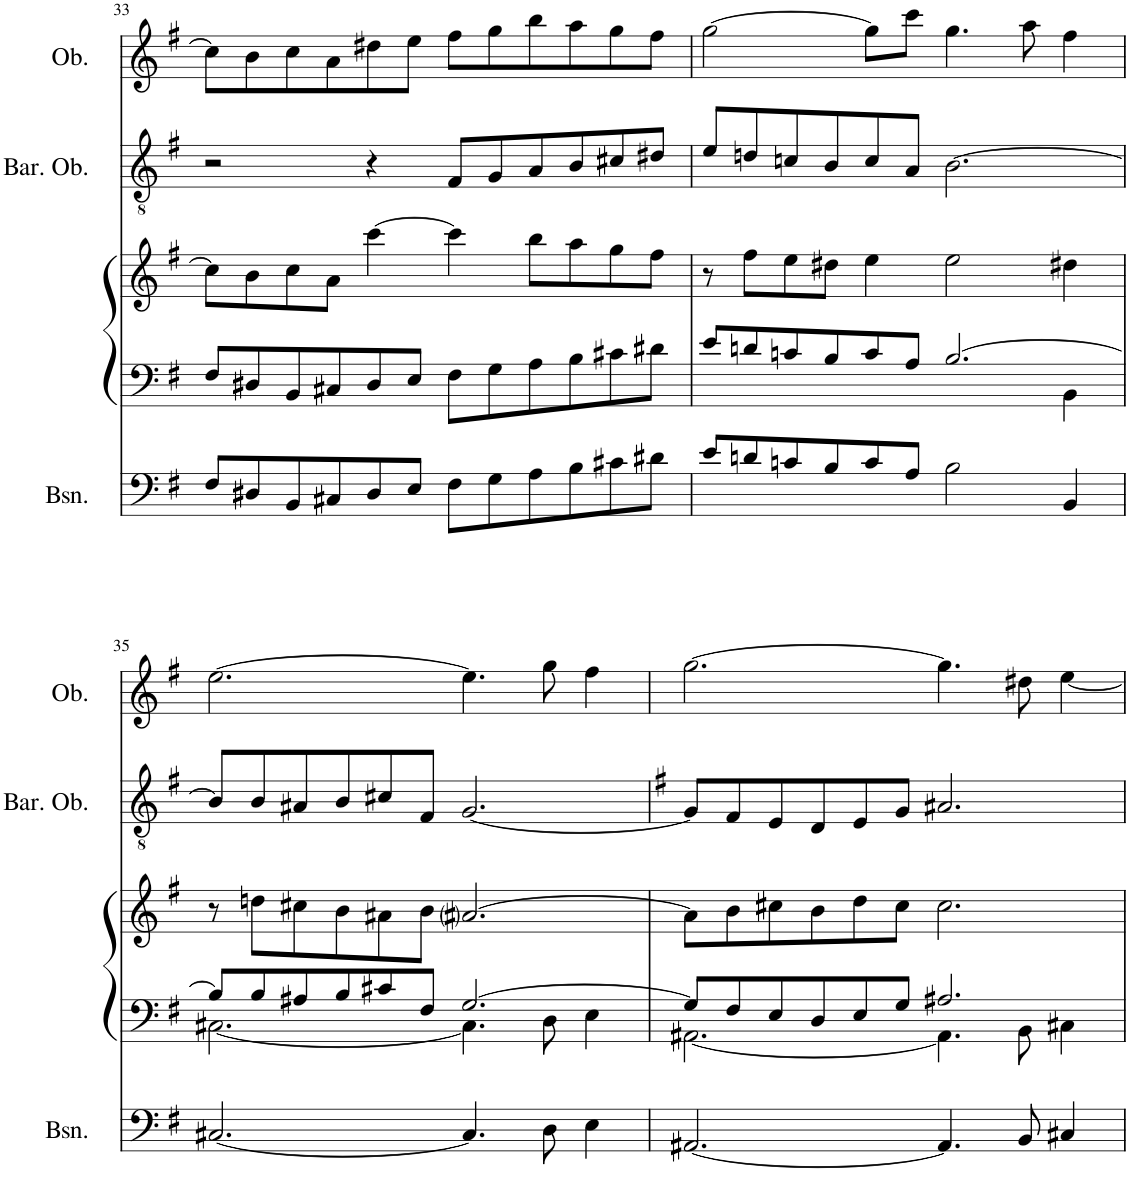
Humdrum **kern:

**kern	**kern	**kern	**kern	**kern	**kern
*part5	*part4	*part4	*part3	*part2	*part1
*staff6	*staff5	*staff4	*staff3	*staff2	*staff1
*I"Bassoon	*I"Piano	*	*I"Violoncello	*I"Baritone Oboe	*I"Oboe
*I'Bsn.	*I'Pno	*	*I'Vc.	*I'Bar. Ob.	*I'Ob.
!!LO:PB:g=z
*clefF4	*clefF4	*clefG2	*clefF4	*clefGv2	*clefG2
*k[f#]	*k[f#]	*k[f#]	*k[f#]	*k[f#]	*k[f#]
*M6/4	*M6/4	*M6/4	*M6/4	*M6/4	*M6/4
=33	=33	=33	=33	=33	=33
8F#/L	8F#/L	8cc\L]	8F#\L	2r	8cc\L]
8D#X/	8D#X/	8b\	8D#X\	.	8b\
8BB/	8BB/	8cc\	8BB\	.	8cc\
8C#X/	8C#X/	8a\J	8C#X\	.	8a\
8D#/	8D#/	[4ccc\	8D#\	4r	8dd#X\
8E/J	8E/J	.	8E\J	.	8ee\J
8F#\L	8F#\L	4ccc\]	8F#\L	8F#/L	8ff#\L
8G\	8G\	.	8G\	8G/	8gg\
8A\	8A\	8bb\L	8A\	8A/	8bb\
8B\	8B\	8aa\	8B\	8B/	8aa\
8c#X\	8c#X\	8gg\	8c#X\	8c#X/	8gg\
8d#X\J	8d#X\J	8ff#\J	8d#X\J	8d#X/J	8ff#\J
=34	=34	=34	=34	=34	=34
*	*^	*	*	*	*
8e/L	8e/L	4ryy	8r	8e\L	8e/L	[2gg\
8dn/	8dn/	.	8ff#\L	8dn\	8dn/	.
*	*v	*v	*	*	*	*
8cn/	8cn/	8ee\	8cn\	8cn/	.
8B/	8B/	8dd#X\J	8B\	8B/	.
8c/	8c/	4ee\	8c\	8c/	8gg\L]
8A/J	8A/J	.	8A\J	8A/J	8ccc\J
2B\	[2.B/	2ee\	2B	[2.B\	4.gg\
.	.	.	.	.	8aa\
*	*^	*	*	*	*
4BB/	.	4BB\	4dd#X\	4BB	.	4ff#\
!!LO:LB:g=z
=35	=35	=35	=35	=35	=35	=35
[2.C#X/	8B/L]	[2.C#X\	8r	[2.C#X	8B/L]	[2.ee\
.	8B/	.	8ddn\L	.	8B/	.
.	8A#X/	.	8cc#X\	.	8A#X/	.
.	8B/	.	8b\	.	8B/	.
.	8c#X/	.	8a#X\	.	8c#X/	.
.	8F#/J	.	8b\J	.	8F#/J	.
4.C#/]	[2.G/	4.C#\]	[2.a#i/	4.C#]	[2.G/	4.ee\]
8D\	.	8D\	.	8D	.	8gg\
4E\	.	4E\	.	4E	.	4ff#\
=36	=36	=36	=36	=36	=36	=36
*	*	*	*	*k[f#]	*k[f#]	*
[2.AA#X/	8G/L]	[2.AA#X\	8a#\L]	[2.AA#X	8G/L]	[2.gg\
.	8F#/	.	8b\	.	8F#/	.
.	8E/	.	8cc#X\	.	8E/	.
.	8D/	.	8b\	.	8D/	.
.	8E/	.	8dd\	.	8E/	.
.	8G/J	.	8cc#\J	.	8G/J	.
4.AA#/]	2.A#X/	4.AA#\]	2.cc#\	4.AA#]	2.A#X/	4.gg\]
8BB/	.	8BB\	.	8BB	.	8dd#X\
4C#X/	.	4C#X\	.	4C#X	.	[<4ee\
*	*v	*v	*	*	*	*
=	=	=	=	=	=
*-	*-	*-	*-	*-	*-
